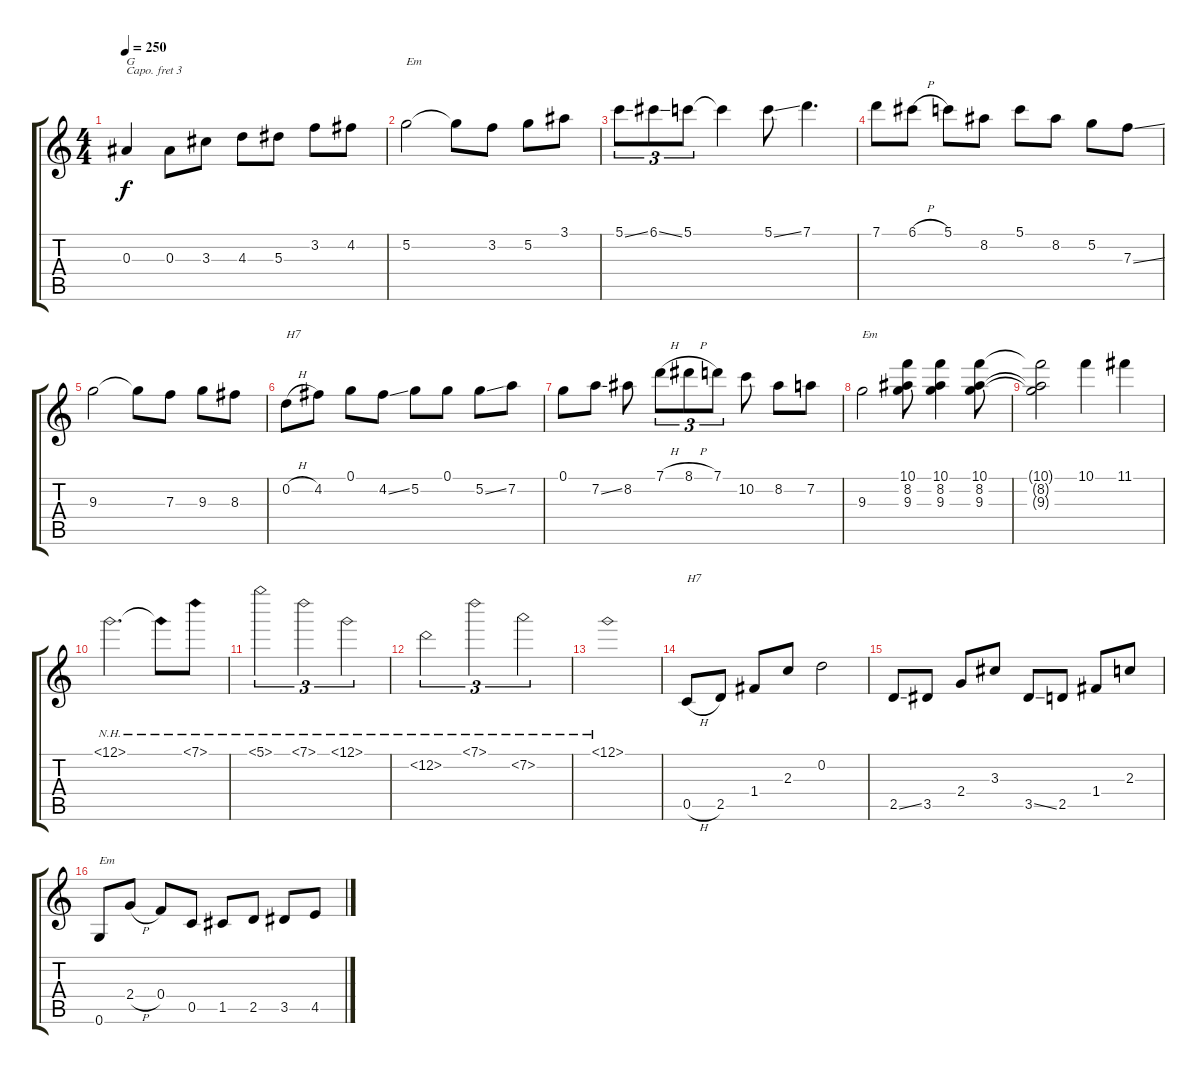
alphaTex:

\track "" {instrument acousticguitarnylon}
\staff {score tabs}
\capo 3
\tuning (E4 B3 G3 D3 A2 E2) {hide}
\ts (4 4)
\tempo 250
\clef g2
\ks c
0.3.4{txt "G" dy f instrument acousticguitarnylon} 0.3.8 3.3.8 4.3.8 5.3.8 3.2.8 4.2.8 |
5.2.2{txt "Em"} 5.2{t}.8 3.2.8 5.2.8 3.1.8 |
5.1{ss}.8{tu (3 2)} 6.1{ss}.8{tu (3 2)} 5.1.8{tu (3 2)} 5.1{t}.4 5.1{ss}.8 7.1.4{d} |
7.1.8 6.1{h}.8 5.1.8 8.2.8 5.1.8 8.2.8 5.2.8 7.3{ss}.8 |
9.3.2 9.3{t}.8 7.3.8 9.3.8 8.3.8 |
0.2{h}.8{txt "H7"} 4.2.8 0.1.8 4.2{ss}.8 5.2.8 0.1.8 5.2{ss}.8 7.2.8 |
0.1.8 7.2{ss}.8 8.2.8 7.1{h}.8{tu (3 2)} 8.1{h}.8{tu (3 2)} 7.1.8{tu (3 2)} 10.2.8 8.2.8 7.2.8 |
9.3.2{txt "Em"} (10.1 8.2 9.3).8 (10.1 8.2 9.3).4 (10.1 8.2 9.3).8 |
(10.1{t} 8.2{t} 9.3{t}).2 10.1.4 11.1.4 |
12.1{nh}.2{d} 12.1{nh t}.8 7.1{nh}.8 |
5.1{nh}.2{tu (3 2)} 7.1{nh}.2{tu (3 2)} 12.1{nh}.2{tu (3 2)} |
12.2{nh}.2{tu (3 2)} 7.1{nh}.2{tu (3 2)} 7.2{nh}.2{tu (3 2)} |
12.1{nh}.1 |
0.5{h}.8{txt "H7"} 2.5.8 1.4.8 2.3.8 0.2.2 |
2.5{ss}.8 3.5.8 2.4.8 3.3.8 3.5{ss}.8 2.5.8 1.4.8 2.3.8 |
0.6.8{txt "Em"} 2.4{h}.8 0.4.8 0.5.8 1.5.8 2.5.8 3.5.8 4.5.8
